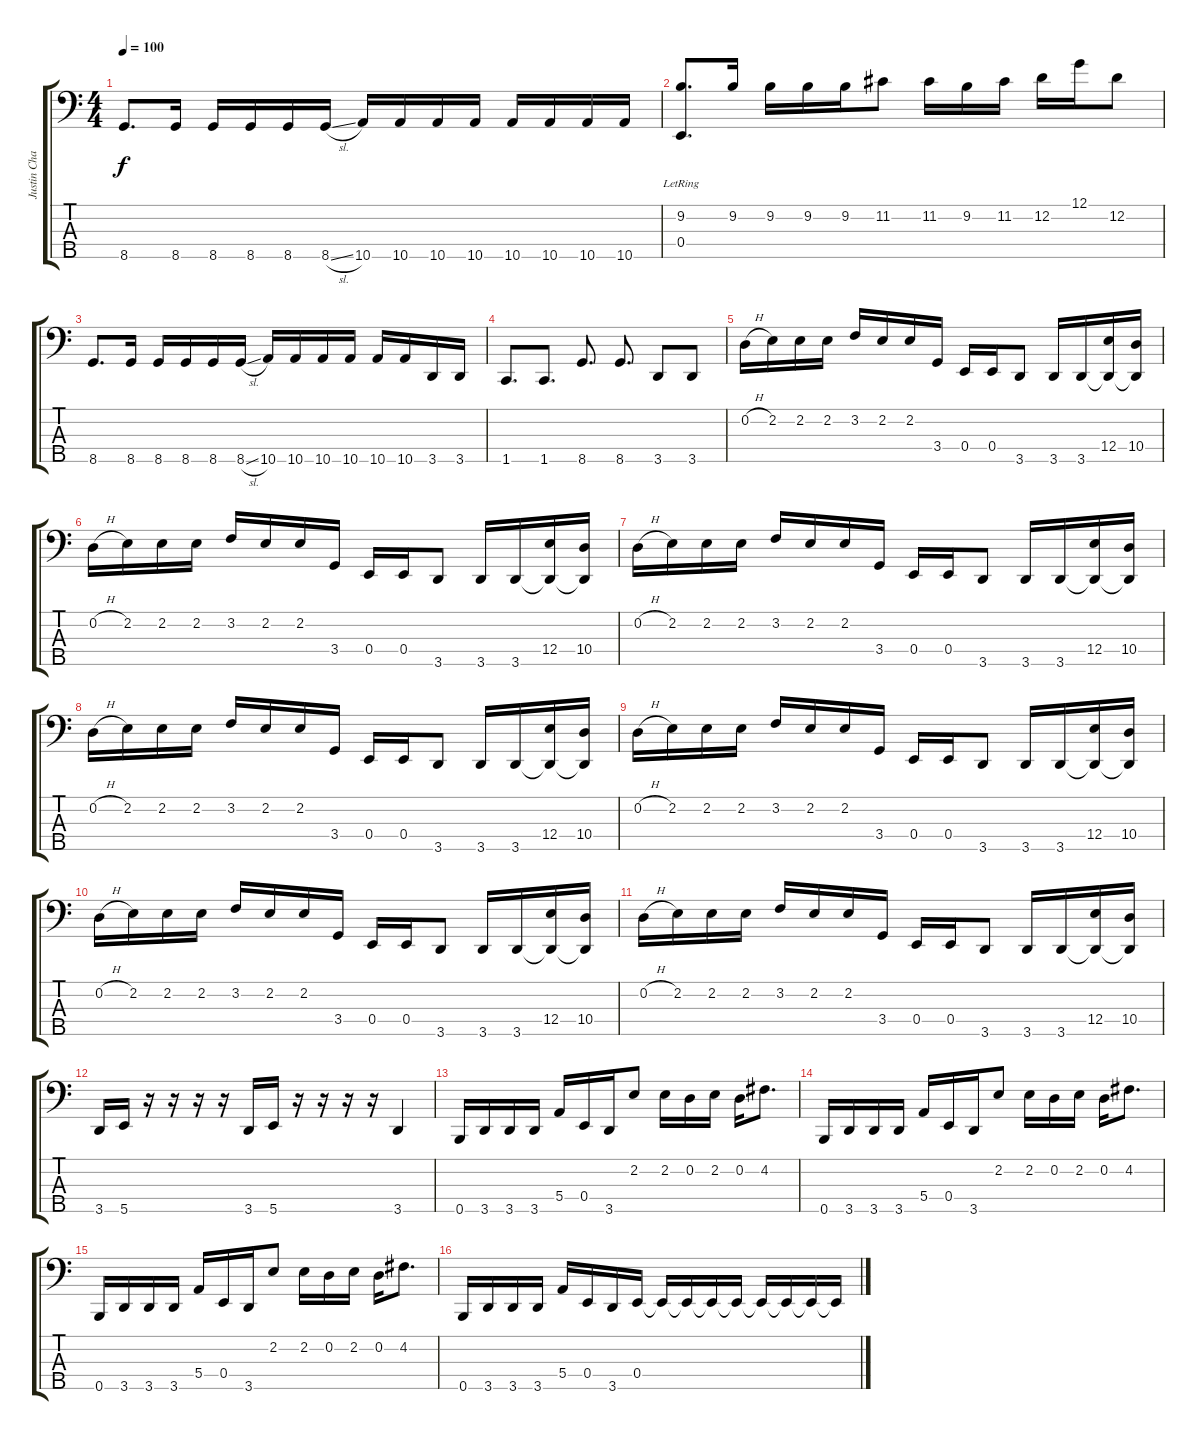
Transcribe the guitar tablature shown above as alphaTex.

\track ("Justin Chancellor" "Justin Cha") {instrument electricbassfinger}
\staff {score tabs}
\tuning (G2 D2 A1 E1 B0) {hide}
\ts (4 4)
\tempo 100
\clef f4
\ks c
8.5.8{d dy f} 8.5.16 8.5.16 8.5.16 8.5.16 8.5{sl}.16 10.5.16 10.5.16 10.5.16 10.5.16 10.5.16 10.5.16 10.5.16 10.5.16 |
(9.2 0.4{lr}).8{d} 9.2.16 9.2.16 9.2.16 9.2.16 11.2.8 11.2.16 9.2.16 11.2.16 12.2.16 12.1.16 12.2.8 |
8.5.8{d} 8.5.16 8.5.16 8.5.16 8.5.16 8.5{sl}.16 10.5.16 10.5.16 10.5.16 10.5.16 10.5.16 10.5.16 3.5.16 3.5.16 |
1.5.8{d} 1.5.8{d} 8.5.8{d} 8.5.8{d} 3.5.8 3.5.8 |
0.2{h}.16{volume 7 instrument electricbassfinger} 2.2.16 2.2.16 2.2.16 3.2.16 2.2.16 2.2.16 3.4.16 0.4.16 0.4.16 3.5.8 3.5.16 3.5.16 (12.4 3.5{t}).16 (10.4 3.5{t}).16 |
0.2{h}.16 2.2.16 2.2.16 2.2.16 3.2.16 2.2.16 2.2.16 3.4.16 0.4.16 0.4.16 3.5.8 3.5.16 3.5.16 (12.4 3.5{t}).16 (10.4 3.5{t}).16 |
0.2{h}.16 2.2.16 2.2.16 2.2.16 3.2.16 2.2.16 2.2.16 3.4.16 0.4.16 0.4.16 3.5.8 3.5.16 3.5.16 (12.4 3.5{t}).16 (10.4 3.5{t}).16 |
0.2{h}.16 2.2.16 2.2.16 2.2.16 3.2.16 2.2.16 2.2.16 3.4.16 0.4.16 0.4.16 3.5.8 3.5.16 3.5.16 (12.4 3.5{t}).16 (10.4 3.5{t}).16 |
0.2{h}.16 2.2.16 2.2.16 2.2.16 3.2.16 2.2.16 2.2.16 3.4.16 0.4.16 0.4.16 3.5.8 3.5.16 3.5.16 (12.4 3.5{t}).16 (10.4 3.5{t}).16 |
0.2{h}.16 2.2.16 2.2.16 2.2.16 3.2.16 2.2.16 2.2.16 3.4.16 0.4.16 0.4.16 3.5.8 3.5.16 3.5.16 (12.4 3.5{t}).16 (10.4 3.5{t}).16 |
0.2{h}.16 2.2.16 2.2.16 2.2.16 3.2.16 2.2.16 2.2.16 3.4.16 0.4.16 0.4.16 3.5.8 3.5.16 3.5.16 (12.4 3.5{t}).16 (10.4 3.5{t}).16 |
3.5.16 5.5.16 r.16 r.16 r.16 r.16 3.5.16 5.5.16 r.16 r.16 r.16 r.16 3.5.4 |
0.5.16 3.5.16 3.5.16 3.5.16 5.4.16 0.4.16 3.5.16 2.2.8 2.2.16 0.2.16 2.2.16 0.2.16 4.2.8{d} |
0.5.16 3.5.16 3.5.16 3.5.16 5.4.16 0.4.16 3.5.16 2.2.8 2.2.16 0.2.16 2.2.16 0.2.16 4.2.8{d} |
0.5.16 3.5.16 3.5.16 3.5.16 5.4.16 0.4.16 3.5.16 2.2.8 2.2.16 0.2.16 2.2.16 0.2.16 4.2.8{d} |
0.5.16 3.5.16 3.5.16 3.5.16 5.4.16 0.4.16 3.5.16 0.4.16 0.4{t}.16 0.4{t}.16 0.4{t}.16 0.4{t}.16 0.4{t}.16 0.4{t}.16 0.4{t}.16 0.4{t}.16
